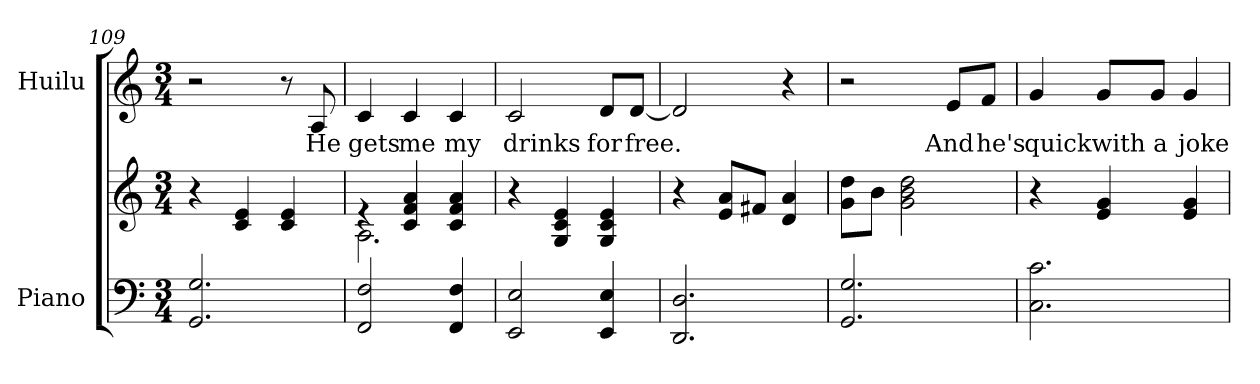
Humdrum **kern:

**kern	**kern	**kern	**text
*part2	*part2	*part1	*part1
*staff3	*staff2	*staff1	*staff1
*I"Piano	*	*I"Huilu	*
*I'Pno	*	*	*
*clefF4	*clefG2	*clefG2	*
*k[]	*k[]	*k[]	*
*M3/4	*M3/4	*M3/4	*
=109	=109	=109	=109
2.GG/ 2.G/	4r	2r	.
.	4c/ 4e/	.	.
.	4c/ 4e/	8r	.
.	.	8A/	He
=110	=110	=110	=110
*	*^	*	*
2FF/ 2F/	4re	2.A\	4c/	gets
.	4c/ 4f/ 4a/	.	4c/	me
4FF/ 4F/	4c/ 4f/ 4a/	.	4c/	my
*	*v	*v	*	*
=111	=111	=111	=111
2EE/ 2E/	4r	2c/	drinks
.	4G/ 4c/ 4e/	.	.
4EE/ 4E/	4G/ 4c/ 4e/	8d/L	for
.	.	[8d/J	free.
=112	=112	=112	=112
2.DD/ 2.D/	4r	2d/]	.
.	8e/ 8a/L	.	.
.	8f#X/J	.	.
.	4d/ 4a/	4r	.
=113	=113	=113	=113
2.GG/ 2.G/	8g\ 8dd\L	2r	.
.	8b\J	.	.
.	2g\ 2b\ 2dd\	.	.
.	.	8e/L	And
.	.	8f/J	he's
=114	=114	=114	=114
2.C\ 2.c\	4r	4g/	quick
.	4e/ 4g/	8g/L	with
.	.	8g/J	a
.	4e/ 4g/	4g/	joke
=	=	=	=
*-	*-	*-	*-
